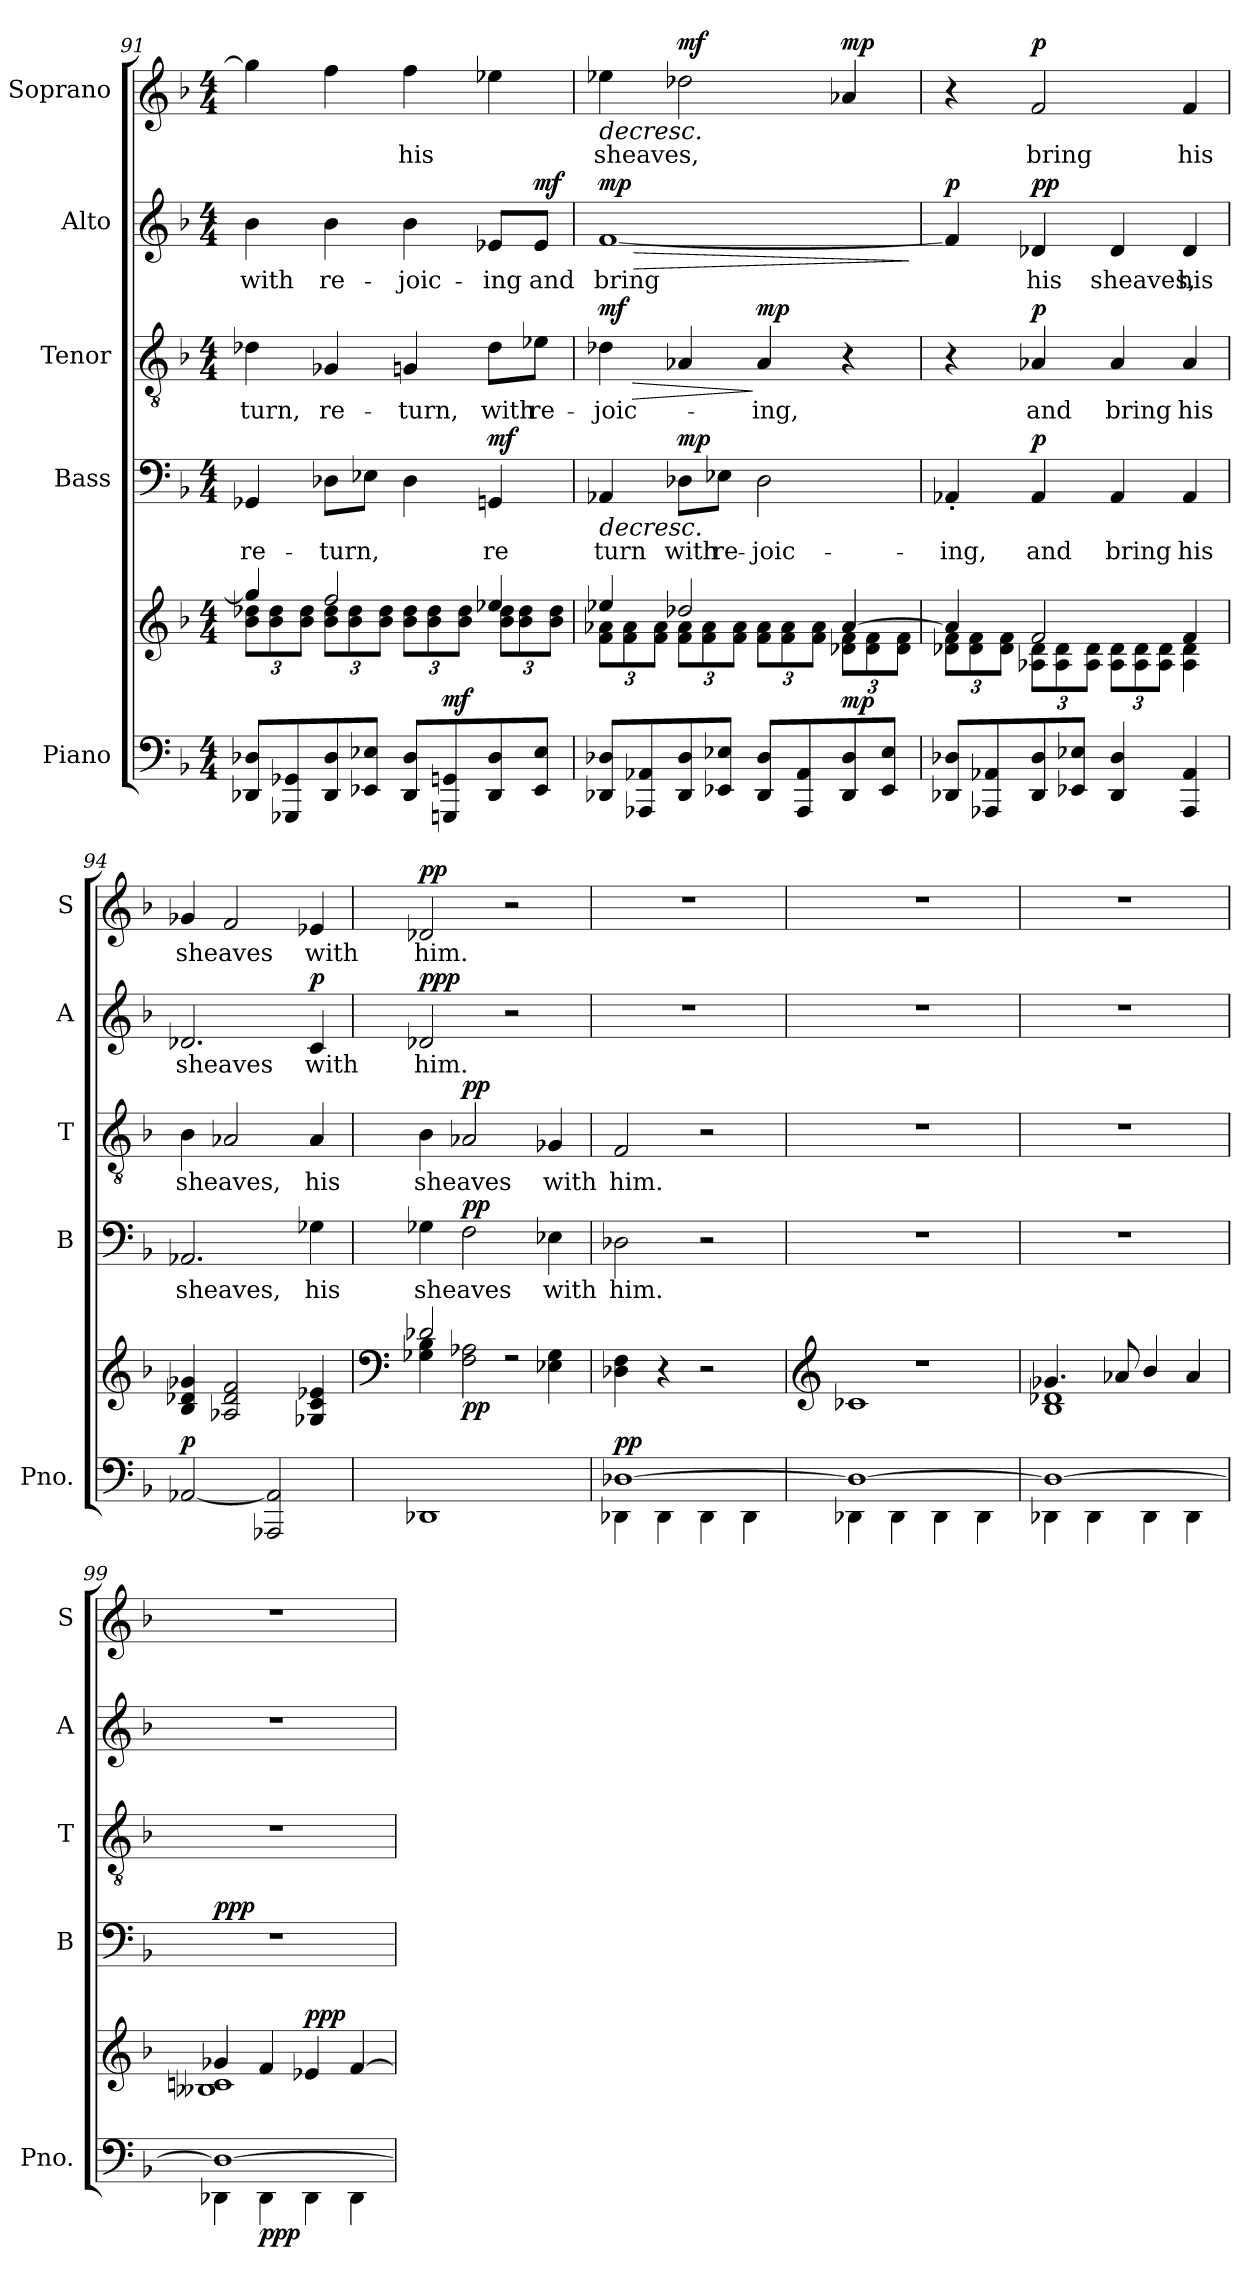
**kern	**kern	**dynam	**kern	**text	**dynam	**kern	**text	**dynam	**kern	**text	**dynam	**kern	**text	**dynam
*part5	*part5	*part5	*part4	*part4	*part4	*part3	*part3	*part3	*part2	*part2	*part2	*part1	*part1	*part1
*staff6	*staff5	*staff5/6	*staff4	*staff4	*staff4	*staff3	*staff3	*staff3	*staff2	*staff2	*staff2	*staff1	*staff1	*staff1
*I"Piano	*	*	*I"Bass	*	*	*I"Tenor	*	*	*I"Alto	*	*	*I"Soprano	*	*
*I'Pno.	*	*	*I'B	*	*	*I'T	*	*	*I'A	*	*	*I'S	*	*
!!LO:PB:g=z
*clefF4	*clefG2	*	*clefF4	*	*	*clefGv2	*	*	*clefG2	*	*	*clefG2	*	*
*k[b-]	*k[b-]	*	*k[b-]	*	*	*k[b-]	*	*	*k[b-]	*	*	*k[b-]	*	*
*M4/4	*M4/4	*	*M4/4	*	*	*M4/4	*	*	*M4/4	*	*	*M4/4	*	*
=91	=91	=91	=91	=91	=91	=91	=91	=91	=91	=91	=91	=91	=91	=91
*	*^	*	*	*	*	*	*	*	*	*	*	*	*	*
*	*	*Xbrackettup	*	*	*	*	*	*	*	*	*	*	*	*	*
!	!	!	!	!	!LO:LY:b	!	!	!LO:LY:b	!	!	!LO:LY:b	!	!	!	!
8DD-X/ 8D-X/L	4gg-/]	12b-\ 12dd-X\L	.	4GG-X/	re-	.	4d-X\	-turn,	.	4b-\	with	.	4gg-\]	.	.
.	.	12b-\ 12dd-\	.	.	.	.	.	.	.	.	.	.	.	.	.
8GGG-X/ 8GG-X/	.	.	.	.	.	.	.	.	.	.	.	.	.	.	.
.	.	12b-\ 12dd-\J	.	.	.	.	.	.	.	.	.	.	.	.	.
!	!	!	!	!	!LO:LY:b	!	!	!LO:LY:b	!	!	!LO:LY:b	!	!	!	!
8DD-/ 8D-/	2ff/	12b-\ 12dd-\L	.	8D-X\L	-turn,	.	4G-X/	re-	.	4b-\	re-	.	4ff\	.	.
.	.	12b-\ 12dd-\	.	.	.	.	.	.	.	.	.	.	.	.	.
8EE-X/ 8E-X/J	.	.	.	8E-X\J	.	.	.	.	.	.	.	.	.	.	.
.	.	12b-\ 12dd-\J	.	.	.	.	.	.	.	.	.	.	.	.	.
!	!	!	!	!	!	!	!	!LO:LY:b	!	!	!LO:LY:b	!	!	!LO:LY:b	!
8DD-/ 8D-/L	.	12b-\ 12dd-\L	.	4D-\	.	.	4Gn/	-turn,	.	4b-\	-joic-	.	4ff\	his	.
.	.	12b-\ 12dd-\	.	.	.	.	.	.	.	.	.	.	.	.	.
!	!	!	!LO:DY:a=2	!	!	!	!	!	!	!	!	!	!	!	!
8GGGn/ 8GGn/	.	.	mf	.	.	.	.	.	.	.	.	.	.	.	.
.	.	12b-\ 12dd-\J	.	.	.	.	.	.	.	.	.	.	.	.	.
!	!	!	!	!	!LO:LY:b	!LO:DY:a	!	!LO:LY:b	!	!	!LO:LY:b	!	!	!	!
8DD-/ 8D-/	4ee-X/	12b-\ 12dd-\L	.	4GGn/	re	mf	8d-\L	with	.	8e-X/L	-ing	.	4ee-X\	.	.
.	.	12b-\ 12dd-\	.	.	.	.	.	.	.	.	.	.	.	.	.
!	!	!	!	!	!	!	!	!LO:LY:b	!	!	!LO:LY:b	!LO:DY:a	!	!	!
8EE-/ 8E-/J	.	.	.	.	.	.	8e-X\J	re-	.	8e-/J	and	mf	.	.	.
.	.	12b-\ 12dd-\J	.	.	.	.	.	.	.	.	.	.	.	.	.
=92	=92	=92	=92	=92	=92	=92	=92	=92	=92	=92	=92	=92	=92	=92	=92
!	!	!	!	!	!LO:LY:b	!LO:HP:b	!	!LO:LY:b	!LO:HP:b	!	!LO:LY:b	!LO:HP:b	!	!LO:LY:b	!LO:HP:b
!	!	!	!	!	!	!	!	!	!LO:DY:n=1:a	!	!	!LO:DY:n=1:a	!	!	!
8DD-X/ 8D-X/L	4ee-X/	12f\ 12a-X\L	.	4AA-X/	-turn	>	4d-X\	-joic-	> mf	[1f	bring	> mp	4ee-X\	sheaves,	>
.	.	12f\ 12a-\	.	.	.	.	.	.	.	.	.	.	.	.	.
8AAA-X/ 8AA-X/	.	.	.	.	.	.	.	.	.	.	.	.	.	.	.
.	.	12f\ 12a-\J	.	.	.	.	.	.	.	.	.	.	.	.	.
!	!	!	!	!	!LO:LY:b	!LO:DY:a	!	!	!	!	!	!	!	!	!LO:DY:a
8DD-/ 8D-/	2dd-X/	12f\ 12a-\L	.	8D-X\L	with	mp	4A-X/	.	.	.	.	.	2dd-X\	.	mf
.	.	12f\ 12a-\	.	.	.	.	.	.	.	.	.	.	.	.	.
!	!	!	!	!	!LO:LY:b	!	!	!	!	!	!	!	!	!	!
8EE-X/ 8E-X/J	.	.	.	8E-X\J	re-	.	.	.	.	.	.	.	.	.	.
.	.	12f\ 12a-\J	.	.	.	.	.	.	.	.	.	.	.	.	.
!	!	!	!	!	!LO:LY:b	!	!	!LO:LY:b	!LO:DY:n=2:a	!	!	!	!	!	!
8DD-/ 8D-/L	.	12f\ 12a-\L	.	2D-\	-joic-	.	4A-/	-ing,	] mp	.	.	.	.	.	.
.	.	12f\ 12a-\	.	.	.	.	.	.	.	.	.	.	.	.	.
8AAA-/ 8AA-/	.	.	.	.	.	.	.	.	.	.	.	.	.	.	.
.	.	12f\ 12a-\J	.	.	.	.	.	.	.	.	.	.	.	.	.
!	!	!	!LO:DY:a=2	!	!	!	!	!	!	!	!	!	!	!	!LO:DY:n=1:a
8DD-/ 8D-/	[4a-/	12d-X\ 12f\L	mp	.	.	.	4r	.	.	.	.	.	4a-X/	.	] mp
.	.	12d-\ 12f\	.	.	.	.	.	.	.	.	.	.	.	.	.
8EE-/ 8E-/J	.	.	.	.	.	.	.	.	.	.	.	.	.	.	.
.	.	12d-\ 12f\J	.	.	.	.	.	.	.	.	.	.	.	.	.
*	*v	*v	*	*	*	*	*	*	*	*	*	*	*	*	*
.	.	.	.	.	]	.	.	.	.	.	]	.	.	.
=93	=93	=93	=93	=93	=93	=93	=93	=93	=93	=93	=93	=93	=93	=93
*	*^	*	*	*	*	*	*	*	*	*	*	*	*	*
!	!	!	!	!	!LO:LY:b	!	!	!	!	!	!	!LO:DY:a	!	!	!
8DD-X/ 8D-X/L	4a-/]	12d-X\ 12f\L	.	4AA-X'/	-ing,	.	4r	.	.	4f/]	.	p	4r	.	.
.	.	12d-\ 12f\	.	.	.	.	.	.	.	.	.	.	.	.	.
8AAA-X/ 8AA-X/	.	.	.	.	.	.	.	.	.	.	.	.	.	.	.
.	.	12d-\ 12f\J	.	.	.	.	.	.	.	.	.	.	.	.	.
!	!	!	!	!	!LO:LY:b	!LO:DY:a	!	!LO:LY:b	!LO:DY:a	!	!LO:LY:b	!LO:DY:a	!	!LO:LY:b	!LO:DY:a
8DD-/ 8D-/	2f/	12A-X\ 12d-\L	.	4AA-/	and	p	4A-X/	and	p	4d-X/	his	pp	2f/	bring	p
.	.	12A-\ 12d-\	.	.	.	.	.	.	.	.	.	.	.	.	.
8EE-X/ 8E-X/J	.	.	.	.	.	.	.	.	.	.	.	.	.	.	.
.	.	12A-\ 12d-\J	.	.	.	.	.	.	.	.	.	.	.	.	.
!	!	!	!	!	!LO:LY:b	!	!	!LO:LY:b	!	!	!LO:LY:b	!	!	!	!
4DD-/ 4D-/	.	12A-\ 12d-\L	.	4AA-/	bring	.	4A-/	bring	.	4d-/	sheaves,	.	.	.	.
.	.	12A-\ 12d-\	.	.	.	.	.	.	.	.	.	.	.	.	.
.	.	12A-\ 12d-\J	.	.	.	.	.	.	.	.	.	.	.	.	.
!	!	!	!	!	!LO:LY:b	!	!	!LO:LY:b	!	!	!LO:LY:b	!	!	!LO:LY:b	!
4AAA-/ 4AA-/	4f/	4A-\ 4d-\	.	4AA-/	his	.	4A-/	his	.	4d-/	his	.	4f/	his	.
=94	=94	=94	=94	=94	=94	=94	=94	=94	=94	=94	=94	=94	=94	=94	=94
!	!	!	!LO:DY:a=2	!	!LO:LY:b	!	!	!LO:LY:b	!	!	!LO:LY:b	!	!	!LO:LY:b	!
*	*v	*v	*	*	*	*	*	*	*	*	*	*	*	*	*
[2AA-X/	4B-/ 4d-X/ 4g-X/	p	2.AA-X/	sheaves,	.	4B-\	sheaves,	.	2.d-X/	sheaves	.	4g-X/	sheaves	.
.	2A-X/ 2d-/ 2f/	.	.	.	.	2A-X/	.	.	.	.	.	2f/	.	.
2AAA-X/ 2AA-/]	.	.	.	.	.	.	.	.	.	.	.	.	.	.
!	!	!	!	!LO:LY:b	!	!	!LO:LY:b	!	!	!LO:LY:b	!LO:DY:a	!	!LO:LY:b	!
.	4G-X/ 4c/ 4e-X/	.	4G-X\	his	.	4A-/	his	.	4c/	with	p	4e-X/	with	.
!!LO:LB:g=z
=95	=95	=95	=95	=95	=95	=95	=95	=95	=95	=95	=95	=95	=95	=95
*	*clefF4	*	*	*	*	*	*	*	*	*	*	*	*	*
*	*^	*	*	*	*	*	*	*	*	*	*	*	*	*
!	!	!	!	!	!LO:LY:b	!	!	!LO:LY:b	!	!	!LO:LY:b	!LO:DY:a	!	!LO:LY:b	!LO:DY:a
1DD-X	2d-X/	4G-X\ 4B-\	.	4G-X\	sheaves	.	4B-\	sheaves	.	2d-X/	him.	ppp	2d-X/	him.	pp
!	!	!	!LO:DY:b	!	!	!LO:DY:a	!	!	!LO:DY:a	!	!	!	!	!	!
.	.	2F\ 2A-X\	pp	2F\	.	pp	2A-X/	.	pp	.	.	.	.	.	.
.	2rF	.	.	.	.	.	.	.	.	2r	.	.	2r	.	.
!	!	!	!	!	!LO:LY:b	!	!	!LO:LY:b	!	!	!	!	!	!	!
.	.	4E-X\ 4G-\	.	4E-X\	with	.	4G-X/	with	.	.	.	.	.	.	.
=96	=96	=96	=96	=96	=96	=96	=96	=96	=96	=96	=96	=96	=96	=96	=96
*^	*	*	*	*	*	*	*	*	*	*	*	*	*	*	*
!	!	!	!	!LO:DY:a=2	!	!LO:LY:b	!	!	!LO:LY:b	!	!	!	!	!	!	!
*	*	*v	*v	*	*	*	*	*	*	*	*	*	*	*	*	*
[1D-X	4DD-X\	4D-X\ 4F\	pp	2D-X\	him.	.	2F/	him.	.	1r	.	.	1r	.	.
.	4DD-\	4r	.	.	.	.	.	.	.	.	.	.	.	.	.
.	4DD-\	2r	.	2r	.	.	2r	.	.	.	.	.	.	.	.
.	4DD-\	.	.	.	.	.	.	.	.	.	.	.	.	.	.
=97	=97	=97	=97	=97	=97	=97	=97	=97	=97	=97	=97	=97	=97	=97	=97
*	*	*clefG2	*	*	*	*	*	*	*	*	*	*	*	*	*
*	*	*^	*	*	*	*	*	*	*	*	*	*	*	*	*
1D-_	4DD-X\	1r	1c-X	.	1r	.	.	1r	.	.	1r	.	.	1r	.	.
.	4DD-\	.	.	.	.	.	.	.	.	.	.	.	.	.	.	.
.	4DD-\	.	.	.	.	.	.	.	.	.	.	.	.	.	.	.
.	4DD-\	.	.	.	.	.	.	.	.	.	.	.	.	.	.	.
=98	=98	=98	=98	=98	=98	=98	=98	=98	=98	=98	=98	=98	=98	=98	=98	=98
1D-_	4DD-X\	4.g-X/	1B- 1d-X	.	1r	.	.	1r	.	.	1r	.	.	1r	.	.
.	4DD-\	.	.	.	.	.	.	.	.	.	.	.	.	.	.	.
.	.	8a-X/	.	.	.	.	.	.	.	.	.	.	.	.	.	.
.	4DD-\	4b-/	.	.	.	.	.	.	.	.	.	.	.	.	.	.
.	4DD-\	4a-/	.	.	.	.	.	.	.	.	.	.	.	.	.	.
=99	=99	=99	=99	=99	=99	=99	=99	=99	=99	=99	=99	=99	=99	=99	=99	=99
!	!	!	!	!	!	!	!LO:DY:a	!	!	!	!	!	!	!	!	!
1D-_	4DD-X\	4g-X/	1B--X 1cn	.	1r	.	ppp	1r	.	.	1r	.	.	1r	.	.
!	!	!	!	!LO:DY:b=2	!	!	!	!	!	!	!	!	!	!	!	!
.	4DD-\	4f/	.	ppp	.	.	.	.	.	.	.	.	.	.	.	.
!	!	!	!	!LO:DY:a	!	!	!	!	!	!	!	!	!	!	!	!
.	4DD-\	4e-X/	.	ppp	.	.	.	.	.	.	.	.	.	.	.	.
.	4DD-\	[4f/	.	.	.	.	.	.	.	.	.	.	.	.	.	.
*v	*v	*	*	*	*	*	*	*	*	*	*	*	*	*	*	*
*	*v	*v	*	*	*	*	*	*	*	*	*	*	*	*	*
=	=	=	=	=	=	=	=	=	=	=	=	=	=	=
*-	*-	*-	*-	*-	*-	*-	*-	*-	*-	*-	*-	*-	*-	*-
